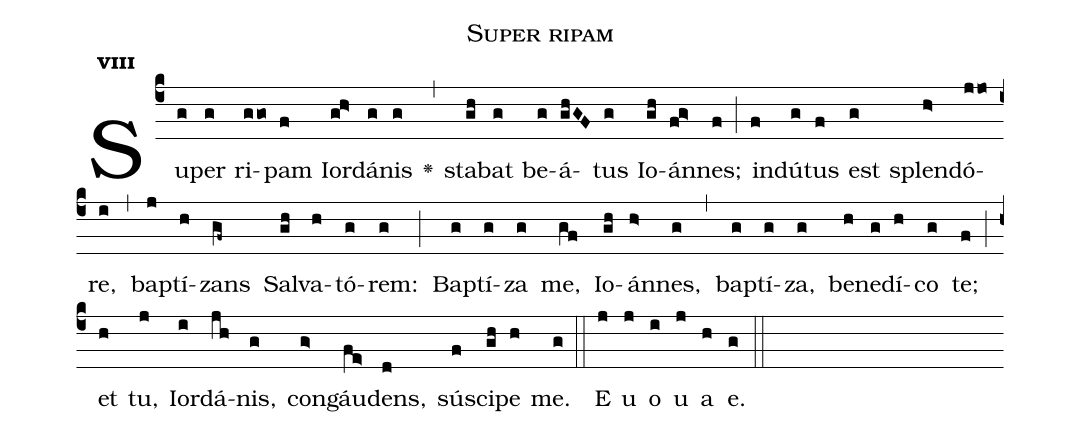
name:Super ripam;
office-part:Antiphona;
mode:8;
%%
initial-style: 1;
name: Super ripam
book: Antiphonae & Responsoria/Tomus I, p. 144;
occasion: In Baptismate Domini;
office-part: Vesperae I Ant 1;
user-notes: ;
commentary: ;
annotation: 8g;
centering-scheme: english;
fontsize: 12;
font: OFLSortsMillGoudy;
height: 11;
width: 4.5;
%%
(c4)Su(g)per(g) ri(ggo)pam(f) Ior(gh>)dá(g)nis(g) <v>\greheightstar</v>(,) sta(gh)bat(g) be(g)á(ghGF)tus(g) Io(gh)án(fg>)nes;(f) (;) in(f)dú(g)tus(f) est(g) splen(h>)dó(jjo)re,(i) (,) bap(j)tí(h)zans(gf~) Sal(gh)va(h)tó(g)rem:(g) (;) Bap(g)tí(g)za(g) me,(gf) Io(gh)án(h>)nes,(g) (,) bap(g)tí(g)za,(g) be(h)ne(g)dí(h)co(g) te;(f) (;) et(h) tu,(j) Ior(i)dá(jh)nis,(g) con(g>)gáu(fe>)dens,(d) sú(f)sci(gh)pe(h) me.(g) (::)
E(j) u(j) o(i) u(j) a(h) e.(g) (::)
